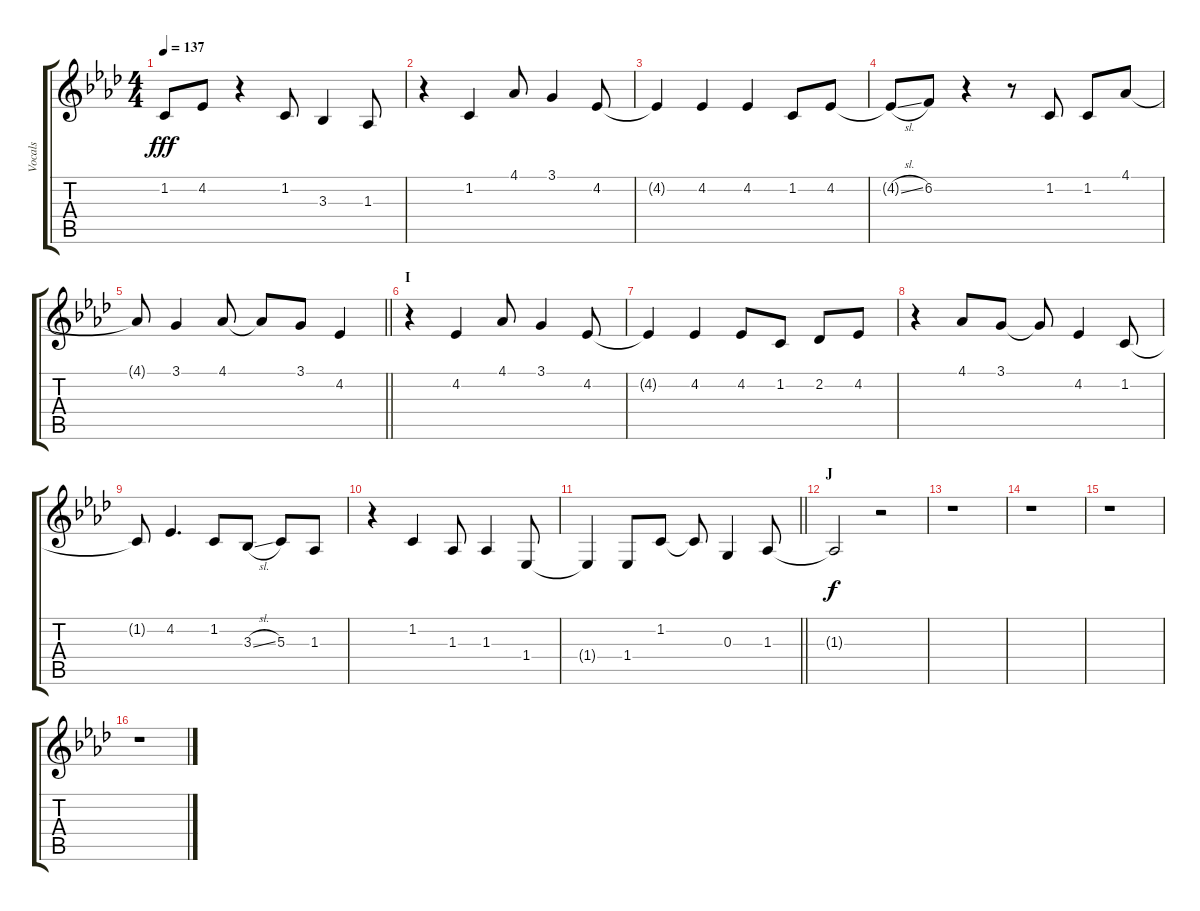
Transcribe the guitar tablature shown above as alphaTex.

\track ("Vocals" "Vocals") {instrument voiceoohs}
\staff {score tabs}
\tuning (E4 B3 G3 D3 A2 E2) {hide}
\ts (4 4)
\tempo 137
\clef g2
\ks ab
1.2{t}.8{dy fff} 4.2.8 r.4 1.2.8 3.3.4 1.3.8 |
r.4 1.2.4 4.1.8 3.1.4 4.2.8 |
4.2{t}.4 4.2.4 4.2.4 1.2.8 4.2.8 |
4.2{sl t}.8 6.2.8 r.4 r.8 1.2.8 1.2.8 4.1.8 |
\barLineRight lightlight
4.1{t}.8 3.1.4 4.1.8 4.1{t}.8 3.1.8 4.2.4 |
\section ("" "I")
r.4 4.2.4 4.1.8 3.1.4 4.2.8 |
4.2{t}.4 4.2.4 4.2.8 1.2.8 2.2.8 4.2.8 |
r.4 4.1.8 3.1.8 3.1{t}.8 4.2.4 1.2.8 |
1.2{t}.8 4.2.4{d} 1.2.8 3.3{sl}.8 5.3.8 1.3.8 |
r.4 1.2.4 1.3.8 1.3.4 1.4.8 |
\barLineRight lightlight
1.4{t}.4 1.4.8 1.2.8 1.2{t}.8 0.3.4 1.3.8 |
\section ("" "J")
1.3{t}.2{dy f} r.2 |
r.1 |
r.1 |
r.1 |
r.1
